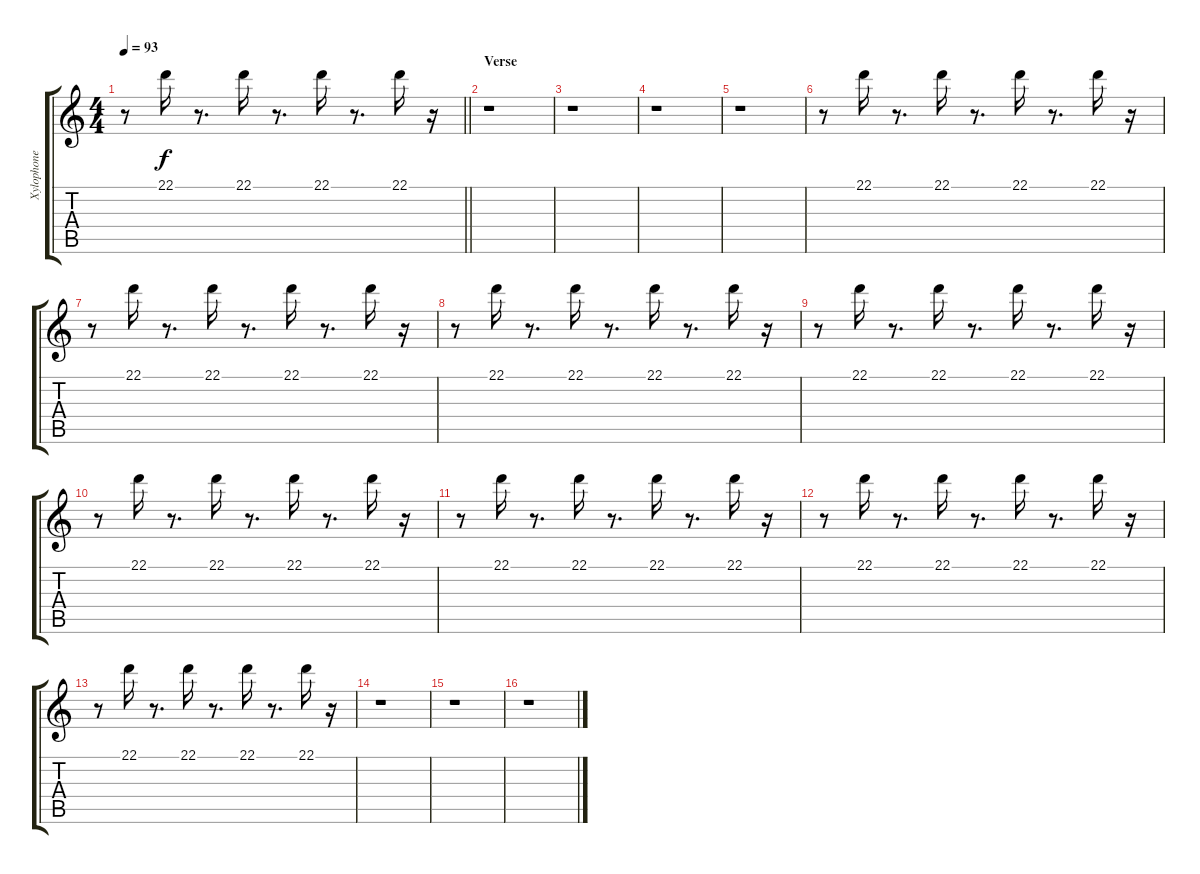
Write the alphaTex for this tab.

\track ("Xylophone" "Xylophone") {instrument xylophone}
\staff {score tabs}
\tuning (E4 B3 G3 D3 A2 E2) {hide}
\ts (4 4)
\tempo 93
\clef g2
\barLineRight lightlight
\ks c
r.8{dy f} 22.1.16 r.8{d} 22.1.16 r.8{d} 22.1.16 r.8{d} 22.1.16 r.16 |
\section ("" "Verse")
r.1 |
r.1 |
r.1 |
r.1 |
r.8 22.1.16 r.8{d} 22.1.16 r.8{d} 22.1.16 r.8{d} 22.1.16 r.16 |
r.8 22.1.16 r.8{d} 22.1.16 r.8{d} 22.1.16 r.8{d} 22.1.16 r.16 |
r.8 22.1.16 r.8{d} 22.1.16 r.8{d} 22.1.16 r.8{d} 22.1.16 r.16 |
r.8 22.1.16 r.8{d} 22.1.16 r.8{d} 22.1.16 r.8{d} 22.1.16 r.16 |
r.8 22.1.16 r.8{d} 22.1.16 r.8{d} 22.1.16 r.8{d} 22.1.16 r.16 |
r.8 22.1.16 r.8{d} 22.1.16 r.8{d} 22.1.16 r.8{d} 22.1.16 r.16 |
r.8 22.1.16 r.8{d} 22.1.16 r.8{d} 22.1.16 r.8{d} 22.1.16 r.16 |
r.8 22.1.16 r.8{d} 22.1.16 r.8{d} 22.1.16 r.8{d} 22.1.16 r.16 |
r.1 |
r.1 |
r.1
